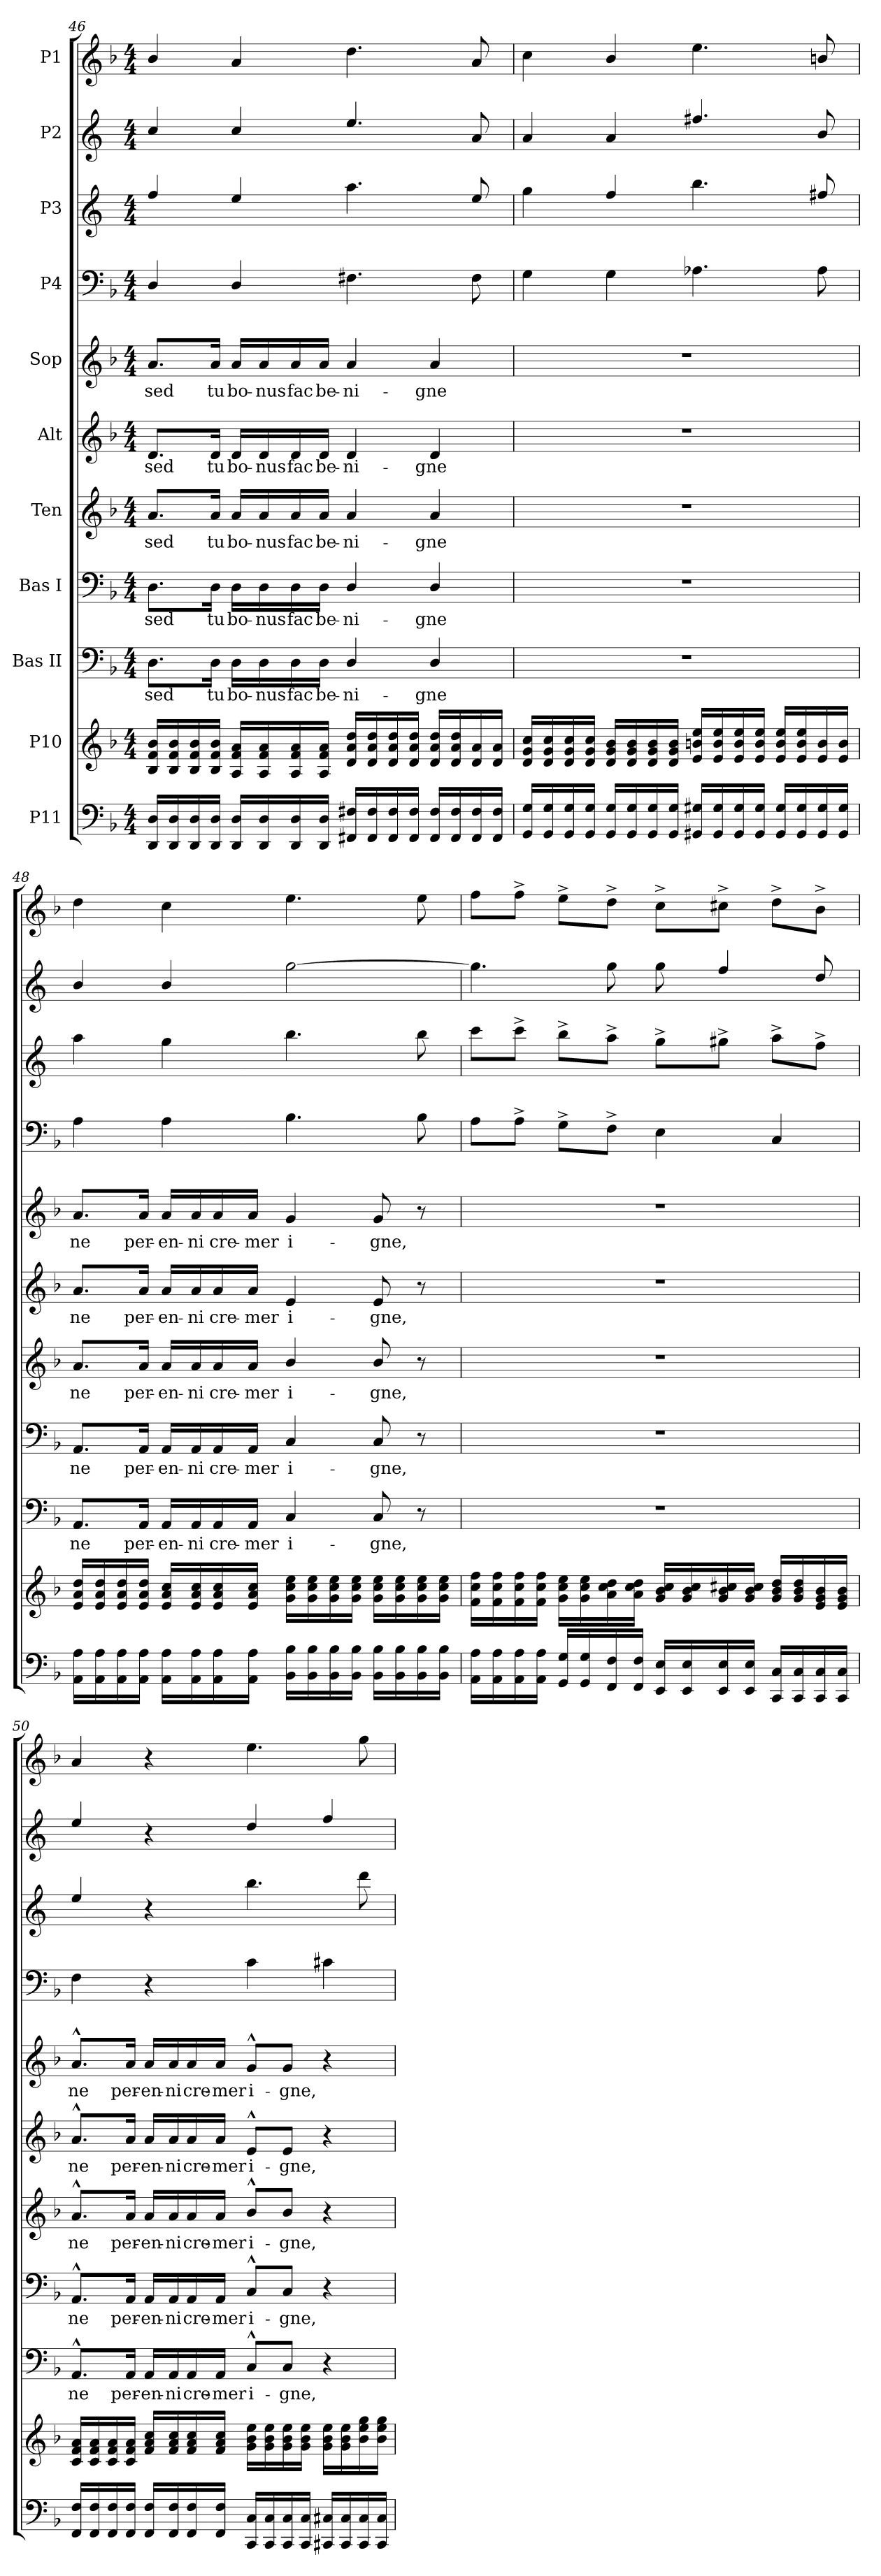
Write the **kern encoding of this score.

**kern	**kern	**kern	**text	**kern	**text	**kern	**text	**kern	**text	**kern	**text	**kern	**kern	**kern	**kern
*part11	*part10	*part9	*part9	*part8	*part8	*part7	*part7	*part6	*part6	*part5	*part5	*part4	*part3	*part2	*part1
*staff11	*staff10	*staff9	*staff9	*staff8	*staff8	*staff7	*staff7	*staff6	*staff6	*staff5	*staff5	*staff4	*staff3	*staff2	*staff1
*I"P11	*I"P10	*I"Bas II	*	*I"Bas I	*	*I"Ten	*	*I"Alt	*	*I"Sop	*	*I"P4	*I"P3	*I"P2	*I"P1
*clefF4	*clefG2	*clefF4	*	*clefF4	*	*clefG2	*	*clefG2	*	*clefG2	*	*clefF4	*clefG2	*clefG2	*clefG2
*	*	*	*	*	*	*ITrd7c12	*	*	*	*	*	*	*ITrd4c7	*ITrd4c7	*
*k[b-]	*k[b-]	*k[b-]	*	*k[b-]	*	*k[b-]	*	*k[b-]	*	*k[b-]	*	*k[b-]	*k[b-]	*k[b-]	*k[b-]
*F:	*F:	*F:	*	*F:	*	*	*	*F:	*	*F:	*	*F:	*F:	*F:	*F:
*M4/4	*M4/4	*M4/4	*	*M4/4	*	*M4/4	*	*M4/4	*	*M4/4	*	*M4/4	*M4/4	*M4/4	*M4/4
=46	=46	=46	=46	=46	=46	=46	=46	=46	=46	=46	=46	=46	=46	=46	=46
!	!	!	!LO:LY:b	!	!LO:LY:b	!	!LO:LY:b	!	!LO:LY:b	!	!LO:LY:b	!	!	!	!
16DD/ 16D/LL	16B-/ 16f/ 16b-/LL	8.D\L	sed	8.D\L	sed	8.A/L	sed	8.d/L	sed	8.a/L	sed	4D/	4b-/	4f/	4b-/
16DD/ 16D/	16B-/ 16f/ 16b-/	.	.	.	.	.	.	.	.	.	.	.	.	.	.
16DD/ 16D/	16B-/ 16f/ 16b-/	.	.	.	.	.	.	.	.	.	.	.	.	.	.
!	!	!	!LO:LY:b	!	!LO:LY:b	!	!LO:LY:b	!	!LO:LY:b	!	!LO:LY:b	!	!	!	!
16DD/ 16D/JJ	16B-/ 16f/ 16b-/JJ	16D\Jk	tu	16D\Jk	tu	16A/Jk	tu	16d/Jk	tu	16a/Jk	tu	.	.	.	.
!	!	!	!LO:LY:b	!	!LO:LY:b	!	!LO:LY:b	!	!LO:LY:b	!	!LO:LY:b	!	!	!	!
16DD/ 16D/LL	16A/ 16f/ 16a/LL	16D\LL	bo-	16D\LL	bo-	16A/LL	bo-	16d/LL	bo-	16a/LL	bo-	4D/	4a/	4f/	4a/
!	!	!	!LO:LY:b	!	!LO:LY:b	!	!LO:LY:b	!	!LO:LY:b	!	!LO:LY:b	!	!	!	!
16DD/ 16D/	16A/ 16f/ 16a/	16D\	-nus	16D\	-nus	16A/	-nus	16d/	-nus	16a/	-nus	.	.	.	.
!	!	!	!LO:LY:b	!	!LO:LY:b	!	!LO:LY:b	!	!LO:LY:b	!	!LO:LY:b	!	!	!	!
16DD/ 16D/	16A/ 16f/ 16a/	16D\	fac	16D\	fac	16A/	fac	16d/	fac	16a/	fac	.	.	.	.
!	!	!	!LO:LY:b	!	!LO:LY:b	!	!LO:LY:b	!	!LO:LY:b	!	!LO:LY:b	!	!	!	!
16DD/ 16D/JJ	16A/ 16f/ 16a/JJ	16D\JJ	be-	16D\JJ	be-	16A/JJ	be-	16d/JJ	be-	16a/JJ	be-	.	.	.	.
!	!	!	!LO:LY:b	!	!LO:LY:b	!	!LO:LY:b	!	!LO:LY:b	!	!LO:LY:b	!	!	!	!
16FF#X/ 16F#X/LL	16d/ 16a/ 16dd/LL	4D/	-ni-	4D/	-ni-	4A/	-ni-	4d/	-ni-	4a/	-ni-	4.F#X\	4.dd\	4.a/	4.dd\
16FF#/ 16F#/	16d/ 16a/ 16dd/	.	.	.	.	.	.	.	.	.	.	.	.	.	.
16FF#/ 16F#/	16d/ 16a/ 16dd/	.	.	.	.	.	.	.	.	.	.	.	.	.	.
16FF#/ 16F#/JJ	16d/ 16a/ 16dd/JJ	.	.	.	.	.	.	.	.	.	.	.	.	.	.
!	!	!	!LO:LY:b	!	!LO:LY:b	!	!LO:LY:b	!	!LO:LY:b	!	!LO:LY:b	!	!	!	!
16FF#/ 16F#/LL	16d/ 16a/ 16dd/LL	4D/	-gne	4D/	-gne	4A/	-gne	4d/	-gne	4a/	-gne	.	.	.	.
16FF#/ 16F#/	16d/ 16a/ 16dd/	.	.	.	.	.	.	.	.	.	.	.	.	.	.
16FF#/ 16F#/	16d/ 16a/	.	.	.	.	.	.	.	.	.	.	8F#\	8a/	8d/	8a/
16FF#/ 16F#/JJ	16d/ 16a/JJ	.	.	.	.	.	.	.	.	.	.	.	.	.	.
=47	=47	=47	=47	=47	=47	=47	=47	=47	=47	=47	=47	=47	=47	=47	=47
16GG/ 16G/LL	16d/ 16g/ 16cc/LL	1r	.	1r	.	1r	.	1r	.	1r	.	4G\	4cc\	4d/	4cc\
16GG/ 16G/	16d/ 16g/ 16cc/	.	.	.	.	.	.	.	.	.	.	.	.	.	.
16GG/ 16G/	16d/ 16g/ 16cc/	.	.	.	.	.	.	.	.	.	.	.	.	.	.
16GG/ 16G/JJ	16d/ 16g/ 16cc/JJ	.	.	.	.	.	.	.	.	.	.	.	.	.	.
16GG/ 16G/LL	16d/ 16g/ 16b-/LL	.	.	.	.	.	.	.	.	.	.	4G\	4b-/	4d/	4b-/
16GG/ 16G/	16d/ 16g/ 16b-/	.	.	.	.	.	.	.	.	.	.	.	.	.	.
16GG/ 16G/	16d/ 16g/ 16b-/	.	.	.	.	.	.	.	.	.	.	.	.	.	.
16GG/ 16G/JJ	16d/ 16g/ 16b-/JJ	.	.	.	.	.	.	.	.	.	.	.	.	.	.
16GG#X/ 16G#X/LL	16e/ 16bn/ 16ee/LL	.	.	.	.	.	.	.	.	.	.	4.A-X\	4.ee\	4.bn/	4.ee\
16GG#/ 16G#/	16e/ 16b/ 16ee/	.	.	.	.	.	.	.	.	.	.	.	.	.	.
16GG#/ 16G#/	16e/ 16b/ 16ee/	.	.	.	.	.	.	.	.	.	.	.	.	.	.
16GG#/ 16G#/JJ	16e/ 16b/ 16ee/JJ	.	.	.	.	.	.	.	.	.	.	.	.	.	.
16GG#/ 16G#/LL	16e/ 16b/ 16ee/LL	.	.	.	.	.	.	.	.	.	.	.	.	.	.
16GG#/ 16G#/	16e/ 16b/ 16ee/	.	.	.	.	.	.	.	.	.	.	.	.	.	.
16GG#/ 16G#/	16e/ 16b/	.	.	.	.	.	.	.	.	.	.	8A-\	8bn/	8e/	8bn/
16GG#/ 16G#/JJ	16e/ 16b/JJ	.	.	.	.	.	.	.	.	.	.	.	.	.	.
=48	=48	=48	=48	=48	=48	=48	=48	=48	=48	=48	=48	=48	=48	=48	=48
!	!	!	!LO:LY:b	!	!LO:LY:b	!	!LO:LY:b	!	!LO:LY:b	!	!LO:LY:b	!	!	!	!
16AA\ 16A\LL	16e/ 16a/ 16dd/LL	8.AA/L	ne	8.AA/L	ne	8.A/L	ne	8.a/L	ne	8.a/L	ne	4A\	4dd\	4e/	4dd\
16AA\ 16A\	16e/ 16a/ 16dd/	.	.	.	.	.	.	.	.	.	.	.	.	.	.
16AA\ 16A\	16e/ 16a/ 16dd/	.	.	.	.	.	.	.	.	.	.	.	.	.	.
!	!	!	!LO:LY:b	!	!LO:LY:b	!	!LO:LY:b	!	!LO:LY:b	!	!LO:LY:b	!	!	!	!
16AA\ 16A\JJ	16e/ 16a/ 16dd/JJ	16AA/Jk	per-	16AA/Jk	per-	16A/Jk	per-	16a/Jk	per-	16a/Jk	per-	.	.	.	.
!	!	!	!LO:LY:b	!	!LO:LY:b	!	!LO:LY:b	!	!LO:LY:b	!	!LO:LY:b	!	!	!	!
16AA\ 16A\LL	16e/ 16a/ 16cc/LL	16AA/LL	-en-	16AA/LL	-en-	16A/LL	-en-	16a/LL	-en-	16a/LL	-en-	4A\	4cc\	4e/	4cc\
!	!	!	!LO:LY:b	!	!LO:LY:b	!	!LO:LY:b	!	!LO:LY:b	!	!LO:LY:b	!	!	!	!
16AA\ 16A\	16e/ 16a/ 16cc/	16AA/	-ni	16AA/	-ni	16A/	-ni	16a/	-ni	16a/	-ni	.	.	.	.
!	!	!	!LO:LY:b	!	!LO:LY:b	!	!LO:LY:b	!	!LO:LY:b	!	!LO:LY:b	!	!	!	!
16AA\ 16A\	16e/ 16a/ 16cc/	16AA/	cre-	16AA/	cre-	16A/	cre-	16a/	cre-	16a/	cre-	.	.	.	.
!	!	!	!LO:LY:b	!	!LO:LY:b	!	!LO:LY:b	!	!LO:LY:b	!	!LO:LY:b	!	!	!	!
16AA\ 16A\JJ	16e/ 16a/ 16cc/JJ	16AA/JJ	-mer	16AA/JJ	-mer	16A/JJ	-mer	16a/JJ	-mer	16a/JJ	-mer	.	.	.	.
!	!	!	!LO:LY:b	!	!LO:LY:b	!	!LO:LY:b	!	!LO:LY:b	!	!LO:LY:b	!	!	!	!
16BB-\ 16B-\LL	16g\ 16cc\ 16ee\LL	4C/	i-	4C/	i-	4B-/	i-	4e/	i-	4g/	i-	4.B-\	4.ee\	[2cc\	4.ee\
16BB-\ 16B-\	16g\ 16cc\ 16ee\	.	.	.	.	.	.	.	.	.	.	.	.	.	.
16BB-\ 16B-\	16g\ 16cc\ 16ee\	.	.	.	.	.	.	.	.	.	.	.	.	.	.
16BB-\ 16B-\JJ	16g\ 16cc\ 16ee\JJ	.	.	.	.	.	.	.	.	.	.	.	.	.	.
!	!	!	!LO:LY:b	!	!LO:LY:b	!	!LO:LY:b	!	!LO:LY:b	!	!LO:LY:b	!	!	!	!
16BB-\ 16B-\LL	16g\ 16cc\ 16ee\LL	8C/	-gne,	8C/	-gne,	8B-/	-gne,	8e/	-gne,	8g/	-gne,	.	.	.	.
16BB-\ 16B-\	16g\ 16cc\ 16ee\	.	.	.	.	.	.	.	.	.	.	.	.	.	.
16BB-\ 16B-\	16g\ 16cc\ 16ee\	8r	.	8r	.	8r	.	8r	.	8r	.	8B-\	8ee\	.	8ee\
16BB-\ 16B-\JJ	16g\ 16cc\ 16ee\JJ	.	.	.	.	.	.	.	.	.	.	.	.	.	.
=49	=49	=49	=49	=49	=49	=49	=49	=49	=49	=49	=49	=49	=49	=49	=49
16AA\ 16A\LL	16f\ 16cc\ 16ff\LL	1r	.	1r	.	1r	.	1r	.	1r	.	8A\L	8ff\L	4.cc\]	8ff\L
16AA\ 16A\	16f\ 16cc\ 16ff\	.	.	.	.	.	.	.	.	.	.	.	.	.	.
16AA\ 16A\	16f\ 16cc\ 16ff\	.	.	.	.	.	.	.	.	.	.	8A^\J	8ff^\J	.	8ff^\J
16AA\ 16A\JJ	16f\ 16cc\ 16ff\JJ	.	.	.	.	.	.	.	.	.	.	.	.	.	.
16GG/ 16G/LL	16g\ 16cc\ 16ee\LL	.	.	.	.	.	.	.	.	.	.	8G^\L	8ee^\L	.	8ee^\L
16GG/ 16G/	16g\ 16cc\ 16ee\	.	.	.	.	.	.	.	.	.	.	.	.	.	.
16FF/ 16F/	16a\ 16cc\ 16dd\	.	.	.	.	.	.	.	.	.	.	8F^\J	8dd^\J	8cc\	8dd^\J
16FF/ 16F/JJ	16a\ 16cc\ 16dd\JJ	.	.	.	.	.	.	.	.	.	.	.	.	.	.
16EE/ 16E/LL	16g/ 16b-/ 16cc/LL	.	.	.	.	.	.	.	.	.	.	4E\	8cc^\L	8cc\	8cc^\L
16EE/ 16E/	16g/ 16b-/ 16cc/	.	.	.	.	.	.	.	.	.	.	.	.	.	.
16EE/ 16E/	16g/ 16b-/ 16cc#X/	.	.	.	.	.	.	.	.	.	.	.	8cc#X^\J	4b-/	8cc#X^\J
16EE/ 16E/JJ	16g/ 16b-/ 16cc#/JJ	.	.	.	.	.	.	.	.	.	.	.	.	.	.
16CC/ 16C/LL	16g/ 16b-/ 16dd/LL	.	.	.	.	.	.	.	.	.	.	4C/	8dd^\L	.	8dd^\L
16CC/ 16C/	16g/ 16b-/ 16dd/	.	.	.	.	.	.	.	.	.	.	.	.	.	.
16CC/ 16C/	16e/ 16g/ 16b-/	.	.	.	.	.	.	.	.	.	.	.	8b-^\J	8g/	8b-^\J
16CC/ 16C/JJ	16e/ 16g/ 16b-/JJ	.	.	.	.	.	.	.	.	.	.	.	.	.	.
=50	=50	=50	=50	=50	=50	=50	=50	=50	=50	=50	=50	=50	=50	=50	=50
!	!	!	!LO:LY:b	!	!LO:LY:b	!	!LO:LY:b	!	!LO:LY:b	!	!LO:LY:b	!	!	!	!
16FF/ 16F/LL	16c/ 16f/ 16a/LL	8.AA^^/L	ne	8.AA^^/L	ne	8.A^^/L	ne	8.a^^/L	ne	8.a^^/L	ne	4F\	4a/	4a/	4a/
16FF/ 16F/	16c/ 16f/ 16a/	.	.	.	.	.	.	.	.	.	.	.	.	.	.
16FF/ 16F/	16c/ 16f/ 16a/	.	.	.	.	.	.	.	.	.	.	.	.	.	.
!	!	!	!LO:LY:b	!	!LO:LY:b	!	!LO:LY:b	!	!LO:LY:b	!	!LO:LY:b	!	!	!	!
16FF/ 16F/JJ	16c/ 16f/ 16a/JJ	16AA/Jk	per-	16AA/Jk	per-	16A/Jk	per-	16a/Jk	per-	16a/Jk	per-	.	.	.	.
!	!	!	!LO:LY:b	!	!LO:LY:b	!	!LO:LY:b	!	!LO:LY:b	!	!LO:LY:b	!	!	!	!
16FF/ 16F/LL	16f/ 16a/ 16cc/LL	16AA/LL	-en-	16AA/LL	-en-	16A/LL	-en-	16a/LL	-en-	16a/LL	-en-	4r	4r	4r	4r
!	!	!	!LO:LY:b	!	!LO:LY:b	!	!LO:LY:b	!	!LO:LY:b	!	!LO:LY:b	!	!	!	!
16FF/ 16F/	16f/ 16a/ 16cc/	16AA/	-ni	16AA/	-ni	16A/	-ni	16a/	-ni	16a/	-ni	.	.	.	.
!	!	!	!LO:LY:b	!	!LO:LY:b	!	!LO:LY:b	!	!LO:LY:b	!	!LO:LY:b	!	!	!	!
16FF/ 16F/	16f/ 16a/ 16cc/	16AA/	cre-	16AA/	cre-	16A/	cre-	16a/	cre-	16a/	cre-	.	.	.	.
!	!	!	!LO:LY:b	!	!LO:LY:b	!	!LO:LY:b	!	!LO:LY:b	!	!LO:LY:b	!	!	!	!
16FF/ 16F/JJ	16f/ 16a/ 16cc/JJ	16AA/JJ	-mer	16AA/JJ	-mer	16A/JJ	-mer	16a/JJ	-mer	16a/JJ	-mer	.	.	.	.
!	!	!	!LO:LY:b	!	!LO:LY:b	!	!LO:LY:b	!	!LO:LY:b	!	!LO:LY:b	!	!	!	!
16CC/ 16C/LL	16g\ 16b-\ 16ee\LL	8C^^/L	i-	8C^^/L	i-	8B-^^/L	i-	8e^^/L	i-	8g^^/L	i-	4c\	4.ee\	4g/	4.ee\
16CC/ 16C/	16g\ 16b-\ 16ee\	.	.	.	.	.	.	.	.	.	.	.	.	.	.
!	!	!	!LO:LY:b	!	!LO:LY:b	!	!LO:LY:b	!	!LO:LY:b	!	!LO:LY:b	!	!	!	!
16CC/ 16C/	16g\ 16b-\ 16ee\	8C/J	-gne,	8C/J	-gne,	8B-/J	-gne,	8e/J	-gne,	8g/J	-gne,	.	.	.	.
16CC/ 16C/JJ	16g\ 16b-\ 16ee\JJ	.	.	.	.	.	.	.	.	.	.	.	.	.	.
16CC#X/ 16C#X/LL	16g\ 16b-\ 16ee\LL	4r	.	4r	.	4r	.	4r	.	4r	.	4c#X\	.	4b-/	.
16CC#/ 16C#/	16g\ 16b-\ 16ee\	.	.	.	.	.	.	.	.	.	.	.	.	.	.
16CC#/ 16C#/	16b-\ 16ee\ 16gg\	.	.	.	.	.	.	.	.	.	.	.	8gg\	.	8gg\
16CC#/ 16C#/JJ	16b-\ 16ee\ 16gg\JJ	.	.	.	.	.	.	.	.	.	.	.	.	.	.
=	=	=	=	=	=	=	=	=	=	=	=	=	=	=	=
*-	*-	*-	*-	*-	*-	*-	*-	*-	*-	*-	*-	*-	*-	*-	*-
